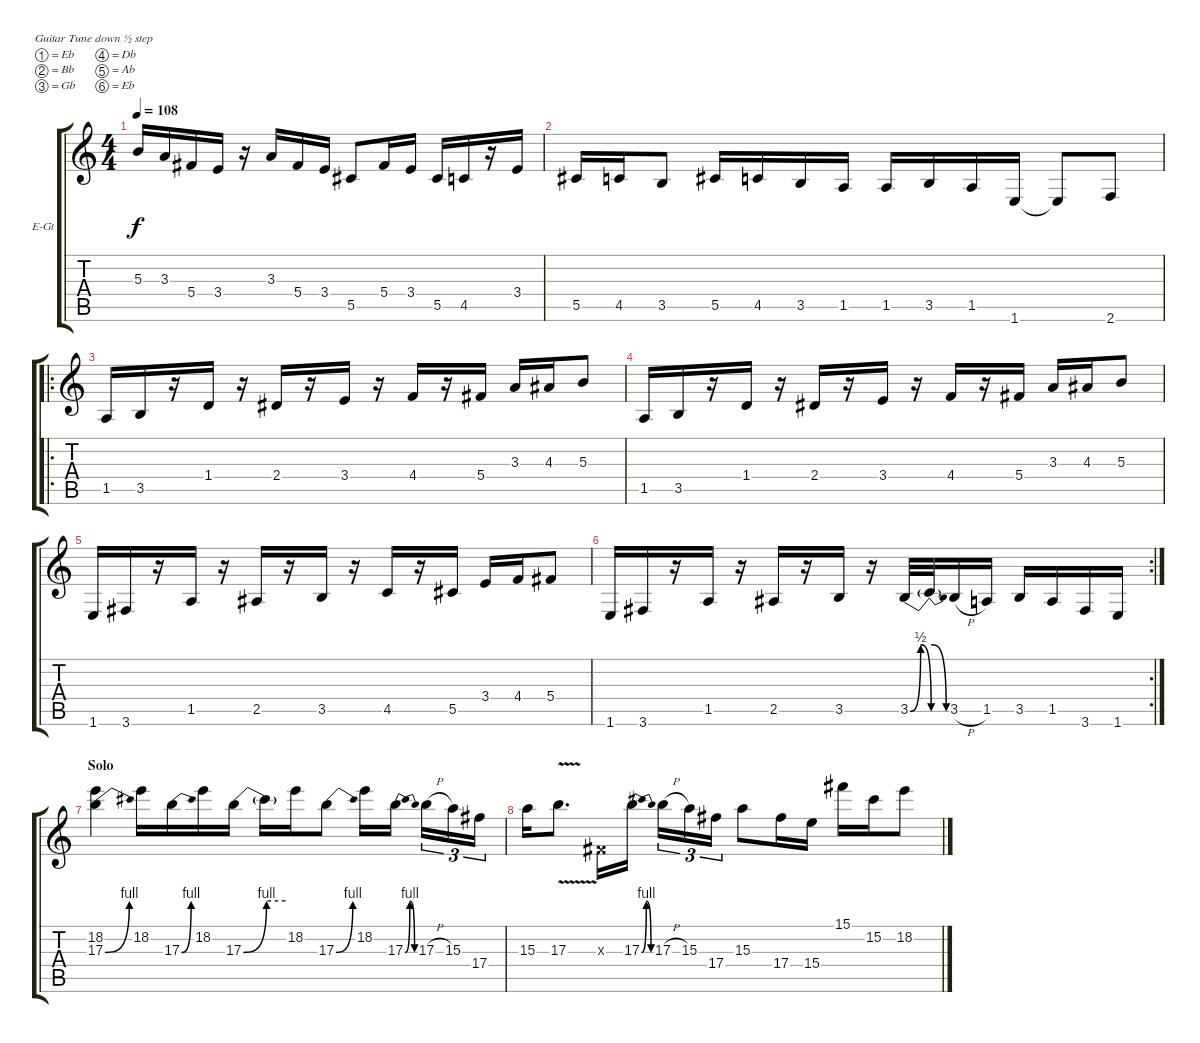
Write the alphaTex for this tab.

\bracketExtendMode groupsimilarinstruments
\firstSystemTrackNameOrientation horizontal
\otherSystemsTrackNameOrientation horizontal
\track ("Gtr. 1 - Nuno" "E-Gt") {instrument distortionguitar}
\staff {score tabs}
\tuning (Eb4 Bb3 Gb3 Db3 Ab2 Eb2)
\ts (4 4)
\tempo 108
\clef g2
\ks c
5.3.16{dy f} 3.3.16 5.4.16 3.4.16 r.16 3.3.16 5.4.16 3.4.16 5.5.8 5.4.16 3.4.16 5.5.16 4.5.16 r.16 3.4.16 |
5.5.16 4.5.16 3.5.8 5.5.16 4.5.16 3.5.16 1.5.16 1.5.16 3.5.16 1.5.16 1.6.16 1.6{t}.8 2.6.8 |
\ro
1.5.16 3.5.16 r.16 1.4.16 r.16 2.4.16 r.16 3.4.16 r.16 4.4.16 r.16 5.4.16 3.3.16 4.3.16 5.3.8 |
1.5.16 3.5.16 r.16 1.4.16 r.16 2.4.16 r.16 3.4.16 r.16 4.4.16 r.16 5.4.16 3.3.16 4.3.16 5.3.8 |
1.6.16 3.6.16 r.16 1.5.16 r.16 2.5.16 r.16 3.5.16 r.16 4.5.16 r.16 5.5.16 3.4.16 4.4.16 5.4.8 |
\rc 2
1.6.16 3.6.16 r.16 1.5.16 r.16 2.5.16 r.16 3.5.16 r.16 3.5{be (bendrelease 0 0 30 2 30 2 60 0)}.32 3.5{be (release 0 2 60 0) t}.32 3.5{h}.16 1.5.16 3.5.16 1.5.16 3.6.16 1.6.16 |
\section ("" "Solo")
(18.2 17.3{be (bend 0 0 60 4)}).4 18.2.16 17.3{be (bend 0 0 60 4)}.16 18.2.16 17.3{be (bend 0 0 60 4)}.16 17.3{be (hold 0 4 60 4) t}.16 18.2.16 17.3{be (bend 0 0 60 4)}.8 18.2.16 17.3{be (bendrelease 0 0 30 4 30 4 60 0)}.16 17.3{h}.16{tu (3 2)} 15.3.16{tu (3 2)} 17.4.16{tu (3 2)} |
15.3.16 17.3{v}.8{d} 0.3{x}.16 17.3{be (bendrelease 0 0 30 4 30 4 60 0)}.16 17.3{h}.16{tu (3 2)} 15.3.16{tu (3 2)} 17.4.16{tu (3 2)} 15.3.8 17.4.16 15.4.16 15.1.16 15.2.16 18.2{be (hold 0 0 60 0)}.8
